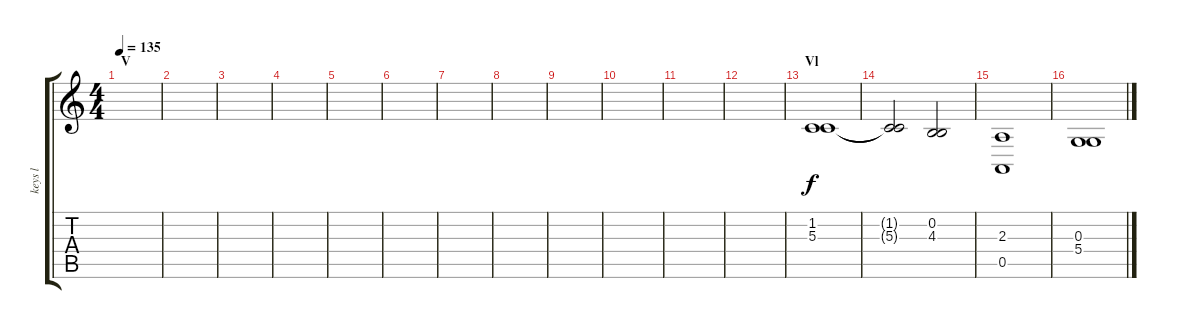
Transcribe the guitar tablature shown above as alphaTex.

\track ("keys l" "keys l") {instrument lead2sawtooth}
\staff {score tabs}
\tuning (E4 B3 G3 D3 A2 E2) {hide}
\ts (4 4)
\section ("" "V")
\tempo 135
\clef g2
\ks c
|
|
|
|
|
|
|
|
|
|
|
|
\section ("" "Vl")
(1.2 5.3).1{volume 13 instrument fx7echoes} |
(1.2{t} 5.3{t}).2 (0.2 4.3).2 |
(2.3 0.5).1 |
(0.3 5.4).1
